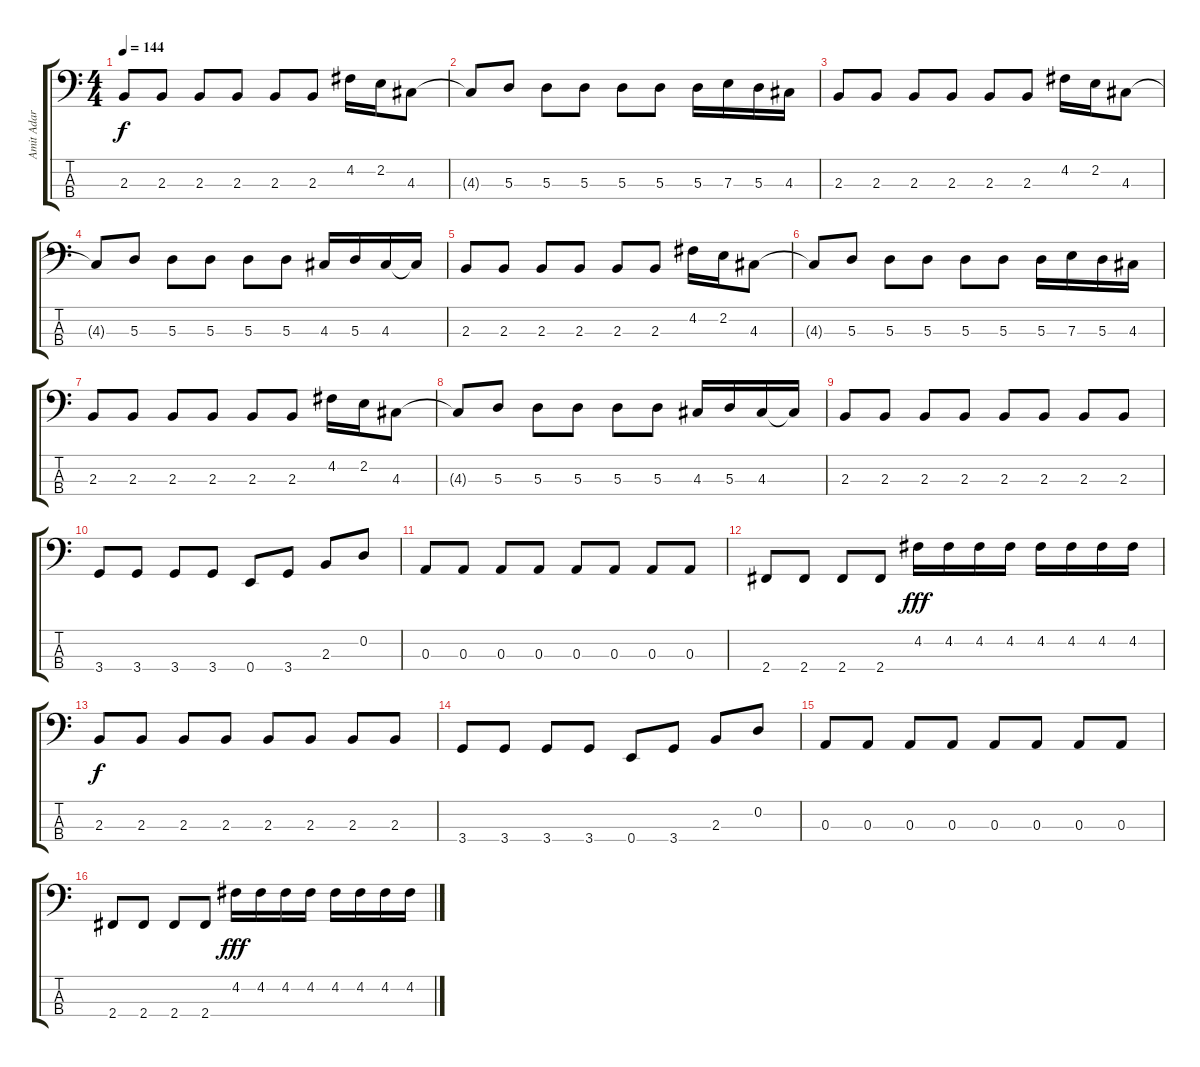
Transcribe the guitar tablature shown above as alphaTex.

\track ("Amit Adar" "Amit Adar") {instrument electricbassfinger}
\staff {score tabs}
\tuning (G2 D2 A1 E1) {hide}
\ts (4 4)
\tempo 144
\clef f4
\ks c
2.3.8{dy f} 2.3.8 2.3.8 2.3.8 2.3.8 2.3.8 4.2.16 2.2.16 4.3.8 |
4.3{t}.8 5.3.8 5.3.8 5.3.8 5.3.8 5.3.8 5.3.16 7.3.16 5.3.16 4.3.16 |
2.3.8 2.3.8 2.3.8 2.3.8 2.3.8 2.3.8 4.2.16 2.2.16 4.3.8 |
4.3{t}.8 5.3.8 5.3.8 5.3.8 5.3.8 5.3.8 4.3.16 5.3.16 4.3.16 4.3{t}.16 |
2.3.8 2.3.8 2.3.8 2.3.8 2.3.8 2.3.8 4.2.16 2.2.16 4.3.8 |
4.3{t}.8 5.3.8 5.3.8 5.3.8 5.3.8 5.3.8 5.3.16 7.3.16 5.3.16 4.3.16 |
2.3.8 2.3.8 2.3.8 2.3.8 2.3.8 2.3.8 4.2.16 2.2.16 4.3.8 |
4.3{t}.8 5.3.8 5.3.8 5.3.8 5.3.8 5.3.8 4.3.16 5.3.16 4.3.16 4.3{t}.16 |
2.3.8 2.3.8 2.3.8 2.3.8 2.3.8 2.3.8 2.3.8 2.3.8 |
3.4.8 3.4.8 3.4.8 3.4.8 0.4.8 3.4.8 2.3.8 0.2.8 |
0.3.8 0.3.8 0.3.8 0.3.8 0.3.8 0.3.8 0.3.8 0.3.8 |
2.4.8 2.4.8 2.4.8 2.4.8 4.2.16{dy fff} 4.2.16 4.2.16 4.2.16 4.2.16 4.2.16 4.2.16 4.2.16 |
2.3.8{dy f} 2.3.8 2.3.8 2.3.8 2.3.8 2.3.8 2.3.8 2.3.8 |
3.4.8 3.4.8 3.4.8 3.4.8 0.4.8 3.4.8 2.3.8 0.2.8 |
0.3.8 0.3.8 0.3.8 0.3.8 0.3.8 0.3.8 0.3.8 0.3.8 |
2.4.8 2.4.8 2.4.8 2.4.8 4.2.16{dy fff} 4.2.16 4.2.16 4.2.16 4.2.16 4.2.16 4.2.16 4.2.16
